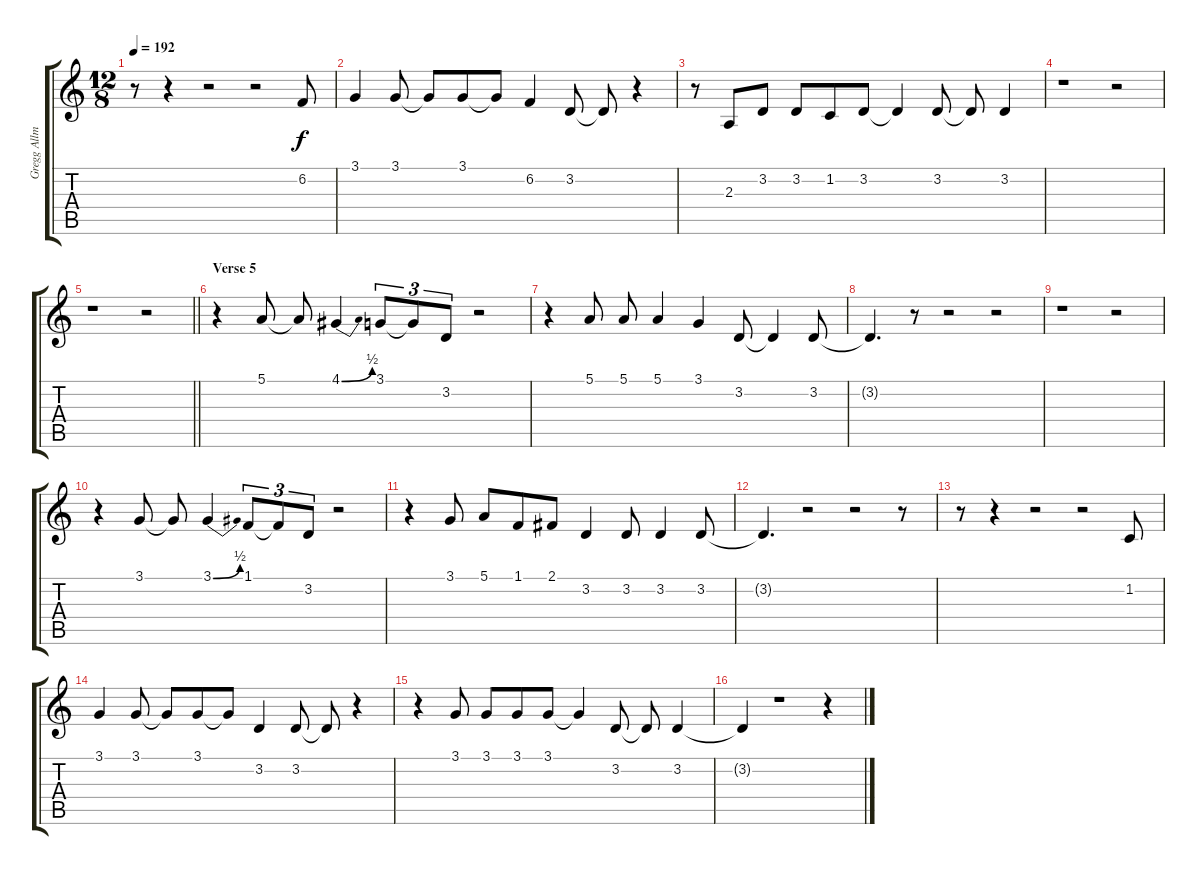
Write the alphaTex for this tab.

\track ("Gregg Allman - Voice" "Gregg Allm") {instrument harmonica}
\staff {score tabs}
\tuning (E4 B3 G3 D3 A2 E2) {hide}
\ts (12 8)
\tempo 192
\clef g2
\ks c
r.8{dy f} r.4 r.2 r.2 6.2.8 |
3.1.4 3.1.8 3.1{t}.8 3.1.8 3.1{t}.8 6.2.4 3.2.8 3.2{t}.8 r.4 |
r.8 2.3.8 3.2.8 3.2.8 1.2.8 3.2.8 3.2{t}.4 3.2.8 3.2{t}.8 3.2.4 |
r.1 r.2 |
\barLineRight lightlight
r.1 r.2 |
\section ("" "Verse 5")
r.4 5.1.8 5.1{t}.8 4.1{be (bend 0 0 60 2)}.4 3.1.8{tu (3 2)} 3.1{t}.8{tu (3 2)} 3.2.8{tu (3 2)} r.2 |
r.4 5.1.8 5.1.8 5.1.4 3.1.4 3.2.8 3.2{t}.4 3.2.8 |
3.2{t}.4{d} r.8 r.2 r.2 |
r.1 r.2 |
r.4 3.1.8 3.1{t}.8 3.1{be (bend 0 0 60 2)}.4 1.1.8{tu (3 2)} 1.1{t}.8{tu (3 2)} 3.2.8{tu (3 2)} r.2 |
r.4 3.1.8 5.1.8 1.1.8 2.1.8 3.2.4 3.2.8 3.2.4 3.2.8 |
3.2{t}.4{d} r.2 r.2 r.8 |
r.8 r.4 r.2 r.2 1.2.8 |
3.1.4 3.1.8 3.1{t}.8 3.1.8 3.1{t}.8 3.2.4 3.2.8 3.2{t}.8 r.4 |
r.4 3.1.8 3.1.8 3.1.8 3.1.8 3.1{t}.4 3.2.8 3.2{t}.8 3.2.4 |
3.2{t}.4 r.1 r.4
